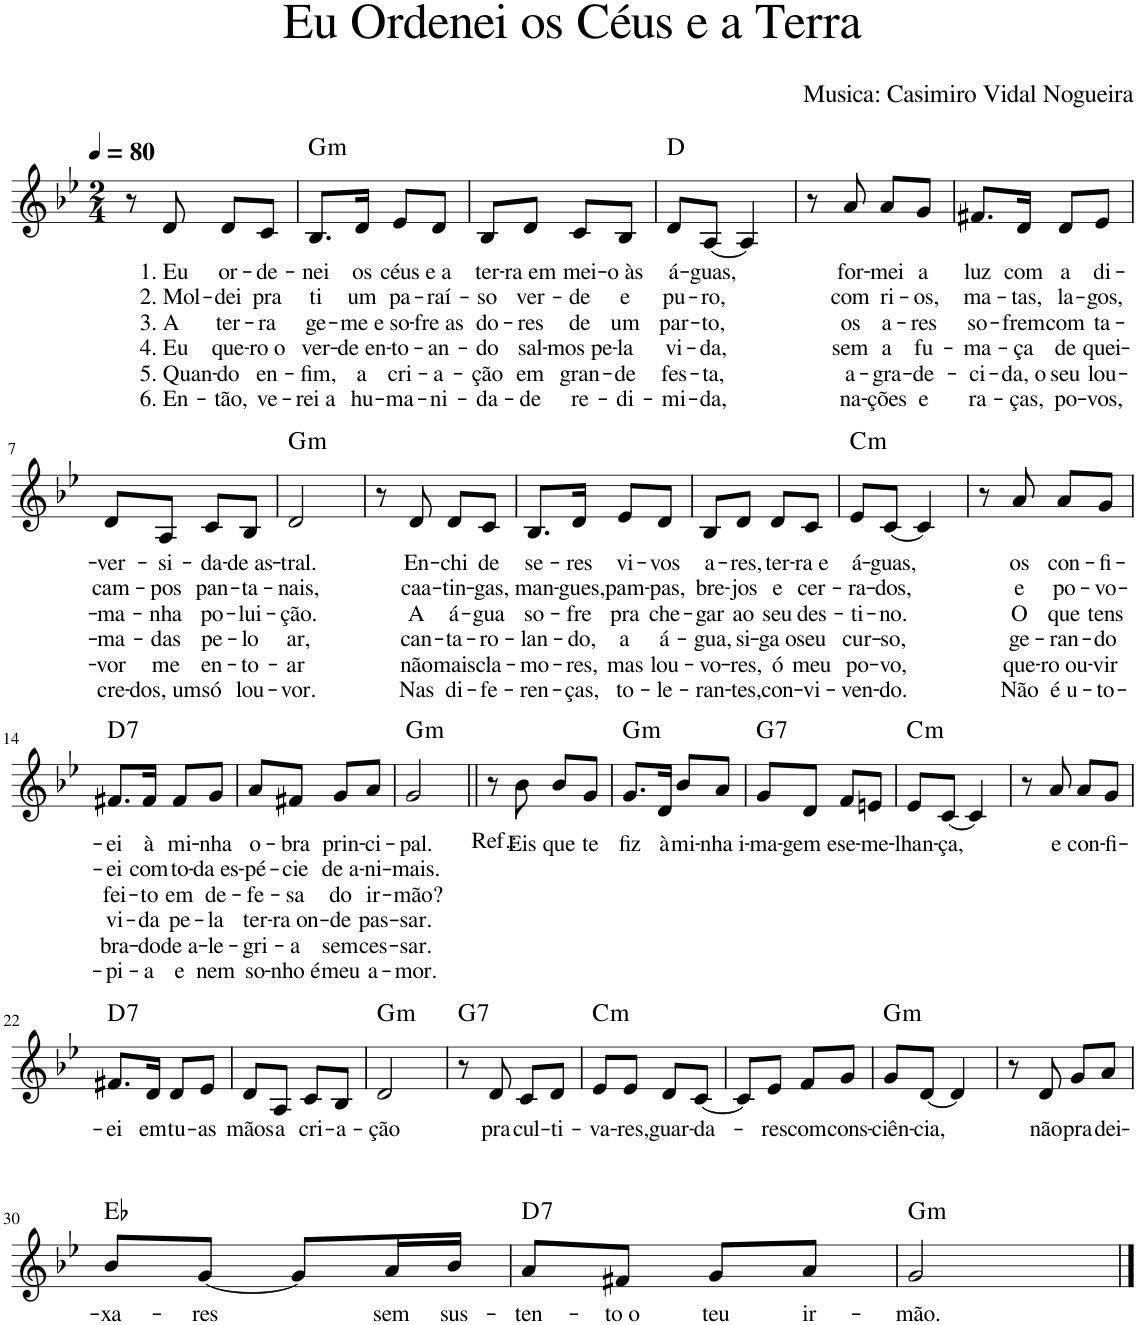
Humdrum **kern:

**kern	**text	**text	**text	**text	**text	**text	**harte
*part1	*part1	*part1	*part1	*part1	*part1	*part1	*part1
*staff1	*staff1	*staff1	*staff1	*staff1	*staff1	*staff1	*
*I"Voz	*	*	*	*	*	*	*
*I'Vo.	*	*	*	*	*	*	*
*clefG2	*	*	*	*	*	*	*
*k[b-e-]	*	*	*	*	*	*	*
*M2/4	*	*	*	*	*	*	*
*MM80	*	*	*	*	*	*	*
=1	=1	=1	=1	=1	=1	=1	=1
8r	.	.	.	.	.	.	.
!	!LO:LY:b	!LO:LY:b	!LO:LY:b	!LO:LY:b	!LO:LY:b	!LO:LY:b	!
8d/	1. Eu	2. Mol-	3. A	4. Eu	5. Quan-	6. En-	.
!	!LO:LY:b	!LO:LY:b	!LO:LY:b	!LO:LY:b	!LO:LY:b	!LO:LY:b	!
8d/L	or-	-dei	ter-	que-	-do	-tão,	.
!	!LO:LY:b	!LO:LY:b	!LO:LY:b	!LO:LY:b	!LO:LY:b	!LO:LY:b	!
8c/J	-de-	pra	-ra	-ro o	en-	ve-	.
=2	=2	=2	=2	=2	=2	=2	=2
!	!LO:LY:b	!LO:LY:b	!LO:LY:b	!LO:LY:b	!LO:LY:b	!LO:LY:b	!LO:H:kt=m
8.B-/L	-nei	ti	ge-	ver-	-fim,	-rei a	G:min
!	!LO:LY:b	!LO:LY:b	!LO:LY:b	!LO:LY:b	!LO:LY:b	!LO:LY:b	!
16d/Jk	os	um	-me e	-de en-	a	hu-	.
!	!LO:LY:b	!LO:LY:b	!LO:LY:b	!LO:LY:b	!LO:LY:b	!LO:LY:b	!
8e-/L	céus	pa-	so-	-to-	cri-	-ma-	.
!	!LO:LY:b	!LO:LY:b	!LO:LY:b	!LO:LY:b	!LO:LY:b	!LO:LY:b	!
8d/J	e a	-raí-	-fre as	-an-	-a-	-ni-	.
=3	=3	=3	=3	=3	=3	=3	=3
!	!LO:LY:b	!LO:LY:b	!LO:LY:b	!LO:LY:b	!LO:LY:b	!LO:LY:b	!
8B-/L	ter-	-so	do-	-do	-ção	-da-	.
!	!LO:LY:b	!LO:LY:b	!LO:LY:b	!LO:LY:b	!LO:LY:b	!LO:LY:b	!
8d/J	-ra em	ver-	-res	sal-	em	-de	.
!	!LO:LY:b	!LO:LY:b	!LO:LY:b	!LO:LY:b	!LO:LY:b	!LO:LY:b	!
8c/L	mei-	-de	de	-mos pe-	gran-	re-	.
!	!LO:LY:b	!LO:LY:b	!LO:LY:b	!LO:LY:b	!LO:LY:b	!LO:LY:b	!
8B-/J	-o às	e	um	-la	-de	-di-	.
=4	=4	=4	=4	=4	=4	=4	=4
!	!LO:LY:b	!LO:LY:b	!LO:LY:b	!LO:LY:b	!LO:LY:b	!LO:LY:b	!
8d/L	á-	pu-	par-	vi-	fes-	-mi-	D:maj
!	!LO:LY:b	!LO:LY:b	!LO:LY:b	!LO:LY:b	!LO:LY:b	!LO:LY:b	!
[8A/J	-guas,	-ro,	-to,	-da,	-ta,	-da,	.
4A/]	.	.	.	.	.	.	.
=5	=5	=5	=5	=5	=5	=5	=5
8r	.	.	.	.	.	.	.
!	!LO:LY:b	!LO:LY:b	!LO:LY:b	!LO:LY:b	!LO:LY:b	!LO:LY:b	!
8a/	for-	com	os	sem	a-	na-	.
!	!LO:LY:b	!LO:LY:b	!LO:LY:b	!LO:LY:b	!LO:LY:b	!LO:LY:b	!
8a/L	-mei	ri-	a-	a	-gra-	-ções	.
!	!LO:LY:b	!LO:LY:b	!LO:LY:b	!LO:LY:b	!LO:LY:b	!LO:LY:b	!
8g/J	a	-os,	-res	fu-	-de-	e	.
=6	=6	=6	=6	=6	=6	=6	=6
!	!LO:LY:b	!LO:LY:b	!LO:LY:b	!LO:LY:b	!LO:LY:b	!LO:LY:b	!
8.f#X/L	luz	ma-	so-	-ma-	-ci-	ra-	.
!	!LO:LY:b	!LO:LY:b	!LO:LY:b	!LO:LY:b	!LO:LY:b	!LO:LY:b	!
16d/Jk	com	-tas,	-frem	-ça	-da, o	-ças,	.
!	!LO:LY:b	!LO:LY:b	!LO:LY:b	!LO:LY:b	!LO:LY:b	!LO:LY:b	!
8d/L	a	la-	com	de	seu	po-	.
!	!LO:LY:b	!LO:LY:b	!LO:LY:b	!LO:LY:b	!LO:LY:b	!LO:LY:b	!
8e-/J	di-	-gos,	ta-	quei-	lou-	-vos,	.
!!LO:LB:g=z
=7	=7	=7	=7	=7	=7	=7	=7
!	!LO:LY:b	!LO:LY:b	!LO:LY:b	!LO:LY:b	!LO:LY:b	!LO:LY:b	!
8d/L	-ver-	cam-	-ma-	-ma-	-vor	cre-	.
!	!LO:LY:b	!LO:LY:b	!LO:LY:b	!LO:LY:b	!LO:LY:b	!LO:LY:b	!
8A/J	-si-	-pos	-nha	-das	me	-dos, um	.
!	!LO:LY:b	!LO:LY:b	!LO:LY:b	!LO:LY:b	!LO:LY:b	!LO:LY:b	!
8c/L	-da-	pan-	po-	pe-	en-	só	.
!	!LO:LY:b	!LO:LY:b	!LO:LY:b	!LO:LY:b	!LO:LY:b	!LO:LY:b	!
8B-/J	-de as-	-ta-	-lui-	-lo	-to-	lou-	.
=8	=8	=8	=8	=8	=8	=8	=8
!	!LO:LY:b	!LO:LY:b	!LO:LY:b	!LO:LY:b	!LO:LY:b	!LO:LY:b	!LO:H:kt=m
2d/	-tral.	-nais,	-ção.	ar,	-ar	-vor.	G:min
=9	=9	=9	=9	=9	=9	=9	=9
8r	.	.	.	.	.	.	.
!	!LO:LY:b	!LO:LY:b	!LO:LY:b	!LO:LY:b	!LO:LY:b	!LO:LY:b	!
8d/	En-	caa-	A	can-	não	Nas	.
!	!LO:LY:b	!LO:LY:b	!LO:LY:b	!LO:LY:b	!LO:LY:b	!LO:LY:b	!
8d/L	-chi	-tin-	á-	-ta-	mais	di-	.
!	!LO:LY:b	!LO:LY:b	!LO:LY:b	!LO:LY:b	!LO:LY:b	!LO:LY:b	!
8c/J	de	-gas,	-gua	-ro-	cla-	-fe-	.
=10	=10	=10	=10	=10	=10	=10	=10
!	!LO:LY:b	!LO:LY:b	!LO:LY:b	!LO:LY:b	!LO:LY:b	!LO:LY:b	!
8.B-/L	se-	man-	so-	-lan-	-mo-	-ren-	.
!	!LO:LY:b	!LO:LY:b	!LO:LY:b	!LO:LY:b	!LO:LY:b	!LO:LY:b	!
16d/Jk	-res	-gues,	-fre	-do,	-res,	-ças,	.
!	!LO:LY:b	!LO:LY:b	!LO:LY:b	!LO:LY:b	!LO:LY:b	!LO:LY:b	!
8e-/L	vi-	pam-	pra	a	mas	to-	.
!	!LO:LY:b	!LO:LY:b	!LO:LY:b	!LO:LY:b	!LO:LY:b	!LO:LY:b	!
8d/J	-vos	-pas,	che-	á-	lou-	-le-	.
=11	=11	=11	=11	=11	=11	=11	=11
!	!LO:LY:b	!LO:LY:b	!LO:LY:b	!LO:LY:b	!LO:LY:b	!LO:LY:b	!
8B-/L	a-	bre-	-gar	-gua,	-vo-	-ran-	.
!	!LO:LY:b	!LO:LY:b	!LO:LY:b	!LO:LY:b	!LO:LY:b	!LO:LY:b	!
8d/J	-res,	-jos	ao	si-	-res,	-tes,	.
!	!LO:LY:b	!LO:LY:b	!LO:LY:b	!LO:LY:b	!LO:LY:b	!LO:LY:b	!
8d/L	ter-	e	seu	-ga o	ó	con-	.
!	!LO:LY:b	!LO:LY:b	!LO:LY:b	!LO:LY:b	!LO:LY:b	!LO:LY:b	!
8c/J	-ra e	cer-	des-	seu	meu	-vi-	.
=12	=12	=12	=12	=12	=12	=12	=12
!	!LO:LY:b	!LO:LY:b	!LO:LY:b	!LO:LY:b	!LO:LY:b	!LO:LY:b	!LO:H:kt=m
8e-/L	á-	-ra-	-ti-	cur-	po-	-ven-	C:min
!	!LO:LY:b	!LO:LY:b	!LO:LY:b	!LO:LY:b	!LO:LY:b	!LO:LY:b	!
[8c/J	-guas,	-dos,	-no.	-so,	-vo,	-do.	.
4c/]	.	.	.	.	.	.	.
=13	=13	=13	=13	=13	=13	=13	=13
8r	.	.	.	.	.	.	.
!	!LO:LY:b	!LO:LY:b	!LO:LY:b	!LO:LY:b	!LO:LY:b	!LO:LY:b	!
8a/	os	e	O	ge-	que-	Não	.
!	!LO:LY:b	!LO:LY:b	!LO:LY:b	!LO:LY:b	!LO:LY:b	!LO:LY:b	!
8a/L	con-	po-	que	-ran-	-ro ou-	é u-	.
!	!LO:LY:b	!LO:LY:b	!LO:LY:b	!LO:LY:b	!LO:LY:b	!LO:LY:b	!
8g/J	-fi-	-vo-	tens	-do	-vir	-to-	.
!!LO:LB:g=z
=14	=14	=14	=14	=14	=14	=14	=14
!	!LO:LY:b	!LO:LY:b	!LO:LY:b	!LO:LY:b	!LO:LY:b	!LO:LY:b	!LO:H:kt=7
8.f#X/L	-ei	-ei	fei-	vi-	bra-	-pi-	D:7
!	!LO:LY:b	!LO:LY:b	!LO:LY:b	!LO:LY:b	!LO:LY:b	!LO:LY:b	!
16f#/Jk	à	com	-to	-da	-do	-a	.
!	!LO:LY:b	!LO:LY:b	!LO:LY:b	!LO:LY:b	!LO:LY:b	!LO:LY:b	!
8f#/L	mi-	to-	em	pe-	de a-	e	.
!	!LO:LY:b	!LO:LY:b	!LO:LY:b	!LO:LY:b	!LO:LY:b	!LO:LY:b	!
8g/J	-nha	-da es-	de-	-la	-le-	nem	.
=15	=15	=15	=15	=15	=15	=15	=15
!	!LO:LY:b	!LO:LY:b	!LO:LY:b	!LO:LY:b	!LO:LY:b	!LO:LY:b	!
8a/L	o-	-pé-	-fe-	ter-	-gri-	so-	.
!	!LO:LY:b	!LO:LY:b	!LO:LY:b	!LO:LY:b	!LO:LY:b	!LO:LY:b	!
8f#X/J	-bra	-cie	-sa	-ra on-	-a	-nho é	.
!	!LO:LY:b	!LO:LY:b	!LO:LY:b	!LO:LY:b	!LO:LY:b	!LO:LY:b	!
8g/L	prin-	de a-	do	-de	sem	meu	.
!	!LO:LY:b	!LO:LY:b	!LO:LY:b	!LO:LY:b	!LO:LY:b	!LO:LY:b	!
8a/J	-ci-	-ni-	ir-	pas-	ces-	a-	.
=16	=16	=16	=16	=16	=16	=16	=16
!	!LO:LY:b	!LO:LY:b	!LO:LY:b	!LO:LY:b	!LO:LY:b	!LO:LY:b	!LO:H:kt=m
2g/	-pal.	-mais.	-mão?	-sar.	-sar.	-mor.	G:min
=17||	=17||	=17||	=17||	=17||	=17||	=17||	=17||
!	!	!LO:LY:b	!	!	!	!	!
8r	.	Ref.:	.	.	.	.	.
!	!LO:LY:b	!	!	!	!	!	!
8b-\	Eis	.	.	.	.	.	.
!	!LO:LY:b	!	!	!	!	!	!
8b-/L	que	.	.	.	.	.	.
!	!LO:LY:b	!	!	!	!	!	!
8g/J	te	.	.	.	.	.	.
=18	=18	=18	=18	=18	=18	=18	=18
!	!LO:LY:b	!	!	!	!	!	!LO:H:kt=m
8.g/L	fiz	.	.	.	.	.	G:min
!	!LO:LY:b	!	!	!	!	!	!
16d/Jk	à	.	.	.	.	.	.
!	!LO:LY:b	!	!	!	!	!	!
8b-/L	mi-	.	.	.	.	.	.
!	!LO:LY:b	!	!	!	!	!	!
8a/J	-nha i-	.	.	.	.	.	.
=19	=19	=19	=19	=19	=19	=19	=19
!	!LO:LY:b	!	!	!	!	!	!LO:H:kt=7
8g/L	-ma-	.	.	.	.	.	G:7
!	!LO:LY:b	!	!	!	!	!	!
8d/J	-gem e	.	.	.	.	.	.
!	!LO:LY:b	!	!	!	!	!	!
8f/L	se-	.	.	.	.	.	.
!	!LO:LY:b	!	!	!	!	!	!
8en/J	-me-	.	.	.	.	.	.
=20	=20	=20	=20	=20	=20	=20	=20
!	!LO:LY:b	!	!	!	!	!	!LO:H:kt=m
8e-/L	-lhan-	.	.	.	.	.	C:min
!	!LO:LY:b	!	!	!	!	!	!
[8c/J	-ça,	.	.	.	.	.	.
4c/]	.	.	.	.	.	.	.
=21	=21	=21	=21	=21	=21	=21	=21
8r	.	.	.	.	.	.	.
!	!LO:LY:b	!	!	!	!	!	!
8a/	e	.	.	.	.	.	.
!	!LO:LY:b	!	!	!	!	!	!
8a/L	con-	.	.	.	.	.	.
!	!LO:LY:b	!	!	!	!	!	!
8g/J	-fi-	.	.	.	.	.	.
!!LO:LB:g=z
=22	=22	=22	=22	=22	=22	=22	=22
!	!LO:LY:b	!	!	!	!	!	!LO:H:kt=7
8.f#X/L	-ei	.	.	.	.	.	D:7
!	!LO:LY:b	!	!	!	!	!	!
16d/Jk	em	.	.	.	.	.	.
!	!LO:LY:b	!	!	!	!	!	!
8d/L	tu-	.	.	.	.	.	.
!	!LO:LY:b	!	!	!	!	!	!
8e-/J	-as	.	.	.	.	.	.
=23	=23	=23	=23	=23	=23	=23	=23
!	!LO:LY:b	!	!	!	!	!	!
8d/L	mãos	.	.	.	.	.	.
!	!LO:LY:b	!	!	!	!	!	!
8A/J	a	.	.	.	.	.	.
!	!LO:LY:b	!	!	!	!	!	!
8c/L	cri-	.	.	.	.	.	.
!	!LO:LY:b	!	!	!	!	!	!
8B-/J	-a-	.	.	.	.	.	.
=24	=24	=24	=24	=24	=24	=24	=24
!	!LO:LY:b	!	!	!	!	!	!LO:H:kt=m
2d/	-ção	.	.	.	.	.	G:min
=25	=25	=25	=25	=25	=25	=25	=25
!	!	!	!	!	!	!	!LO:H:kt=7
8r	.	.	.	.	.	.	G:7
!	!LO:LY:b	!	!	!	!	!	!
8d/	pra	.	.	.	.	.	.
!	!LO:LY:b	!	!	!	!	!	!
8c/L	cul-	.	.	.	.	.	.
!	!LO:LY:b	!	!	!	!	!	!
8d/J	-ti-	.	.	.	.	.	.
=26	=26	=26	=26	=26	=26	=26	=26
!	!LO:LY:b	!	!	!	!	!	!LO:H:kt=m
8e-/L	-va-	.	.	.	.	.	C:min
!	!LO:LY:b	!	!	!	!	!	!
8e-/J	-res,	.	.	.	.	.	.
!	!LO:LY:b	!	!	!	!	!	!
8d/L	guar-	.	.	.	.	.	.
!	!LO:LY:b	!	!	!	!	!	!
[8c/J	-da-	.	.	.	.	.	.
=27	=27	=27	=27	=27	=27	=27	=27
8c/L]	.	.	.	.	.	.	.
!	!LO:LY:b	!	!	!	!	!	!
8e-/J	-res	.	.	.	.	.	.
!	!LO:LY:b	!	!	!	!	!	!
8f/L	com	.	.	.	.	.	.
!	!LO:LY:b	!	!	!	!	!	!
8g/J	cons-	.	.	.	.	.	.
=28	=28	=28	=28	=28	=28	=28	=28
!	!LO:LY:b	!	!	!	!	!	!LO:H:kt=m
8g/L	-ciên-	.	.	.	.	.	G:min
!	!LO:LY:b	!	!	!	!	!	!
[8d/J	-cia,	.	.	.	.	.	.
4d/]	.	.	.	.	.	.	.
=29	=29	=29	=29	=29	=29	=29	=29
8r	.	.	.	.	.	.	.
!	!LO:LY:b	!	!	!	!	!	!
8d/	não	.	.	.	.	.	.
!	!LO:LY:b	!	!	!	!	!	!
8g/L	pra	.	.	.	.	.	.
!	!LO:LY:b	!	!	!	!	!	!
8a/J	dei-	.	.	.	.	.	.
!!LO:LB:g=z
=30	=30	=30	=30	=30	=30	=30	=30
!	!LO:LY:b	!	!	!	!	!	!
8b-/L	-xa-	.	.	.	.	.	Eb:maj
!	!LO:LY:b	!	!	!	!	!	!
[8g/J	-res	.	.	.	.	.	.
8g/L]	.	.	.	.	.	.	.
!	!LO:LY:b	!	!	!	!	!	!
16a/L	sem	.	.	.	.	.	.
!	!LO:LY:b	!	!	!	!	!	!
16b-/JJ	sus-	.	.	.	.	.	.
=31	=31	=31	=31	=31	=31	=31	=31
!	!LO:LY:b	!	!	!	!	!	!LO:H:kt=7
8a/L	-ten-	.	.	.	.	.	D:7
!	!LO:LY:b	!	!	!	!	!	!
8f#X/J	-to o	.	.	.	.	.	.
!	!LO:LY:b	!	!	!	!	!	!
8g/L	teu	.	.	.	.	.	.
!	!LO:LY:b	!	!	!	!	!	!
8a/J	ir-	.	.	.	.	.	.
=32	=32	=32	=32	=32	=32	=32	=32
!	!LO:LY:b	!	!	!	!	!	!LO:H:kt=m
2g/	-mão.	.	.	.	.	.	G:min
==	==	==	==	==	==	==	==
*-	*-	*-	*-	*-	*-	*-	*-
